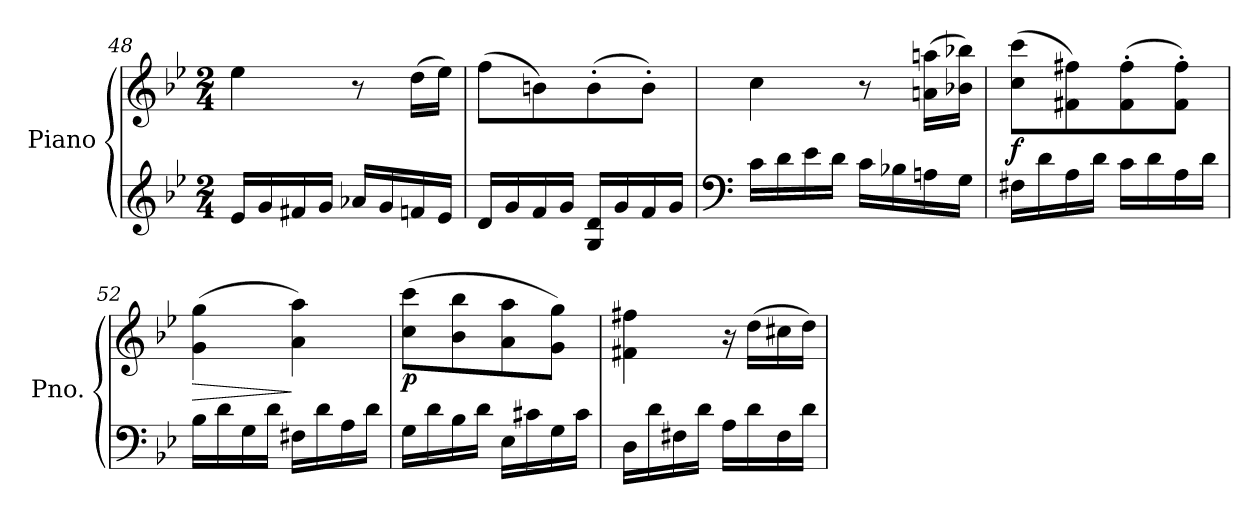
**kern	**kern	**dynam
*part1	*part1	*part1
*staff2	*staff1	*staff1/2
*I"Piano	*	*
*I'Pno.	*	*
*clefG2	*clefG2	*
*k[b-e-]	*k[b-e-]	*
*B-:	*B-:	*
*M2/4	*M2/4	*
=48	=48	=48
16e-/LL	4ee-\	.
16g/	.	.
16f#X/	.	.
16g/JJ	.	.
16a-X/LL	8r	.
16g/	.	.
16fn/	(>16dd\LL	.
16e-/JJ	16ee-\JJ)	.
=49	=49	=49
16d/LL	(>8ff\L	.
16g/	.	.
16f/	8bn\)	.
16g/JJ	.	.
16G/ 16d/LL	(>8b'\	.
16g/	.	.
16f/	8b'\J)	.
16g/JJ	.	.
!!LO:PB:g=z
=50	=50	=50
*clefF4	*	*
16c\LL	4cc\	.
16d\	.	.
16e-\	.	.
16d\JJ	.	.
16c\LL	8r	.
16B-X\	.	.
16An\	(>16an\ 16aan\LL	.
16G\JJ	16b-X\ 16bb-X\JJ)	.
=51	=51	=51
!	!	!LO:DY:b
16F#X\LL	(>8cc\ 8ccc\L	f
16d\	.	.
16A\	8f#X\ 8ff#X\)	.
16d\JJ	.	.
16c\LL	(>8f#\' 8ff#\'	.
16d\	.	.
16A\	8f#\' 8ff#\'J)	.
16d\JJ	.	.
=52	=52	=52
!	!	!LO:HP:b
16B-\LL	(>4g\ 4gg\	>
16d\	.	.
16G\	.	.
16d\JJ	.	.
16F#X\LL	4a\ 4aa\)	]
16d\	.	.
16A\	.	.
16d\JJ	.	.
=53	=53	=53
!	!	!LO:DY:b
16G\LL	(>8cc\ 8ccc\L	p
16d\	.	.
16B-\	8b-\ 8bb-\	.
16d\JJ	.	.
16E-\LL	8a\ 8aa\	.
16c#X\	.	.
16G\	8g\ 8gg\J)	.
16c#\JJ	.	.
!!LO:LB:g=z
=54	=54	=54
16D\LL	4f#X\ 4ff#X\	.
16d\	.	.
16F#X\	.	.
16d\JJ	.	.
16A\LL	16r	.
16d\	(>16dd\LL	.
16F#\	16cc#X\	.
16d\JJ	16dd\JJ)	.
=	=	=
*-	*-	*-
